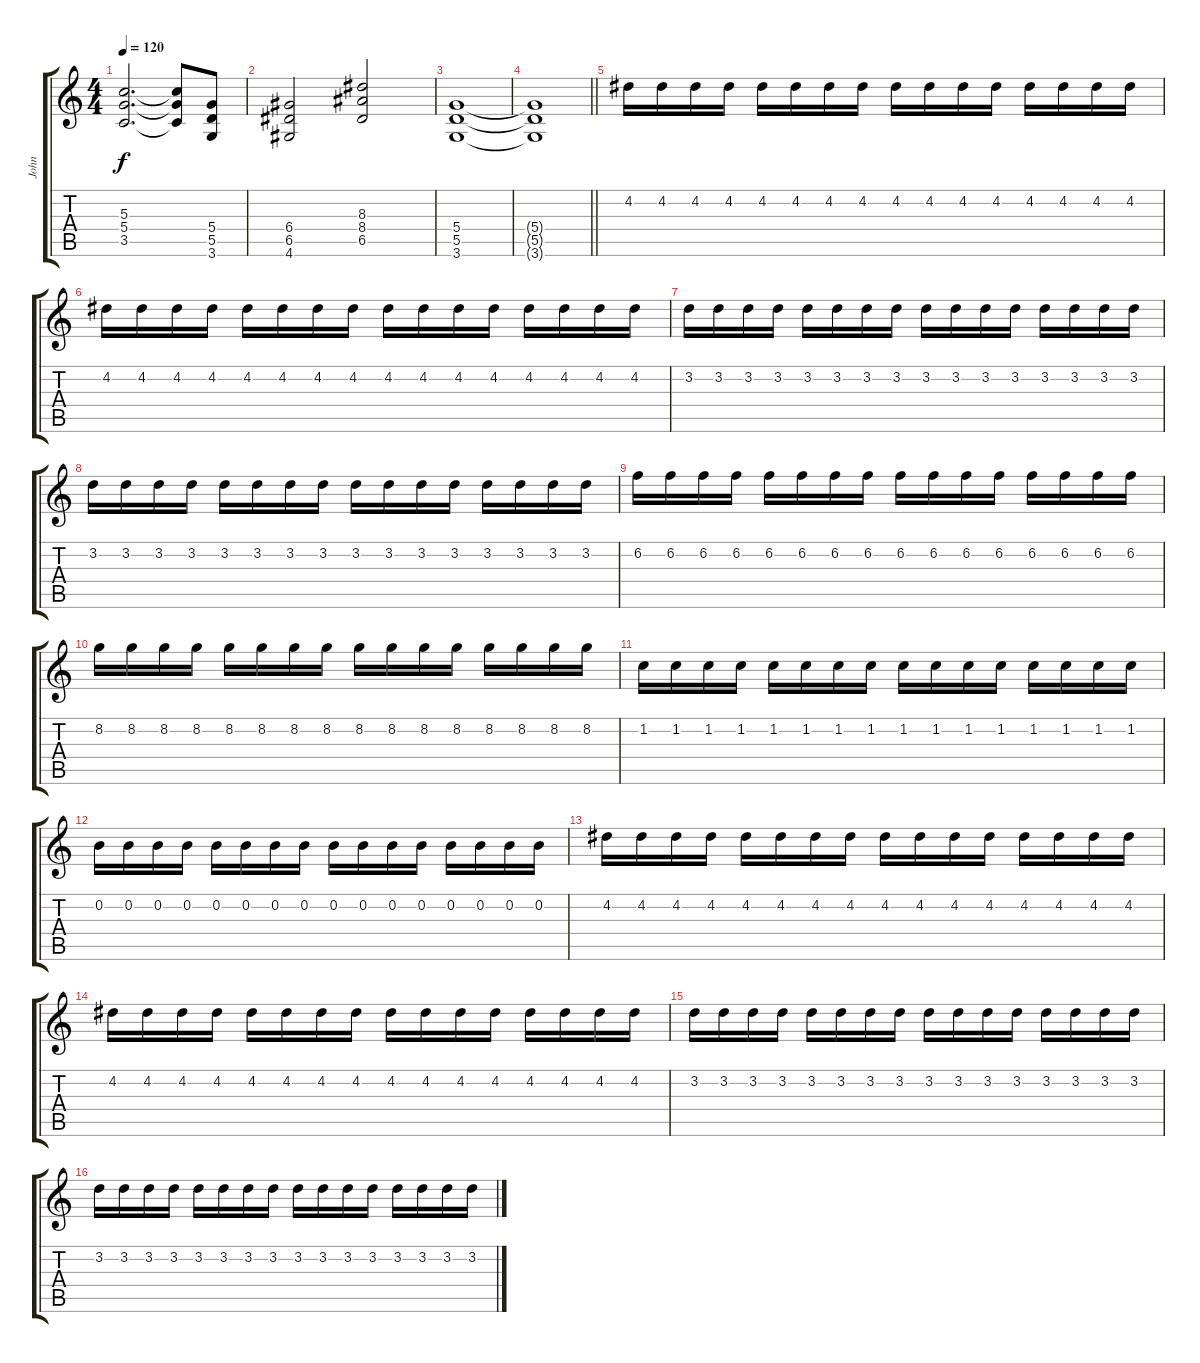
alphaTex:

\track ("John" "John") {instrument overdrivenguitar}
\staff {score tabs}
\tuning (E4 B3 G3 D3 A2 E2) {hide}
\ts (4 4)
\tempo 120
\clef g2
\ks c
(5.3 5.4 3.5).2{d dy f} (5.3{t} 5.4{t} 3.5{t}).8 (5.4 5.5 3.6).8 |
(6.4 6.5 4.6).2 (8.3 8.4 6.5).2 |
(5.4 5.5 3.6).1 |
\barLineRight lightlight
(5.4{t} 5.5{t} 3.6{t}).1 |
4.2.16 4.2.16 4.2.16 4.2.16 4.2.16 4.2.16 4.2.16 4.2.16 4.2.16 4.2.16 4.2.16 4.2.16 4.2.16 4.2.16 4.2.16 4.2.16 |
4.2.16 4.2.16 4.2.16 4.2.16 4.2.16 4.2.16 4.2.16 4.2.16 4.2.16 4.2.16 4.2.16 4.2.16 4.2.16 4.2.16 4.2.16 4.2.16 |
3.2.16 3.2.16 3.2.16 3.2.16 3.2.16 3.2.16 3.2.16 3.2.16 3.2.16 3.2.16 3.2.16 3.2.16 3.2.16 3.2.16 3.2.16 3.2.16 |
3.2.16 3.2.16 3.2.16 3.2.16 3.2.16 3.2.16 3.2.16 3.2.16 3.2.16 3.2.16 3.2.16 3.2.16 3.2.16 3.2.16 3.2.16 3.2.16 |
6.2.16 6.2.16 6.2.16 6.2.16 6.2.16 6.2.16 6.2.16 6.2.16 6.2.16 6.2.16 6.2.16 6.2.16 6.2.16 6.2.16 6.2.16 6.2.16 |
8.2.16 8.2.16 8.2.16 8.2.16 8.2.16 8.2.16 8.2.16 8.2.16 8.2.16 8.2.16 8.2.16 8.2.16 8.2.16 8.2.16 8.2.16 8.2.16 |
1.2.16 1.2.16 1.2.16 1.2.16 1.2.16 1.2.16 1.2.16 1.2.16 1.2.16 1.2.16 1.2.16 1.2.16 1.2.16 1.2.16 1.2.16 1.2.16 |
0.2.16 0.2.16 0.2.16 0.2.16 0.2.16 0.2.16 0.2.16 0.2.16 0.2.16 0.2.16 0.2.16 0.2.16 0.2.16 0.2.16 0.2.16 0.2.16 |
4.2.16 4.2.16 4.2.16 4.2.16 4.2.16 4.2.16 4.2.16 4.2.16 4.2.16 4.2.16 4.2.16 4.2.16 4.2.16 4.2.16 4.2.16 4.2.16 |
4.2.16 4.2.16 4.2.16 4.2.16 4.2.16 4.2.16 4.2.16 4.2.16 4.2.16 4.2.16 4.2.16 4.2.16 4.2.16 4.2.16 4.2.16 4.2.16 |
3.2.16 3.2.16 3.2.16 3.2.16 3.2.16 3.2.16 3.2.16 3.2.16 3.2.16 3.2.16 3.2.16 3.2.16 3.2.16 3.2.16 3.2.16 3.2.16 |
3.2.16 3.2.16 3.2.16 3.2.16 3.2.16 3.2.16 3.2.16 3.2.16 3.2.16 3.2.16 3.2.16 3.2.16 3.2.16 3.2.16 3.2.16 3.2.16
